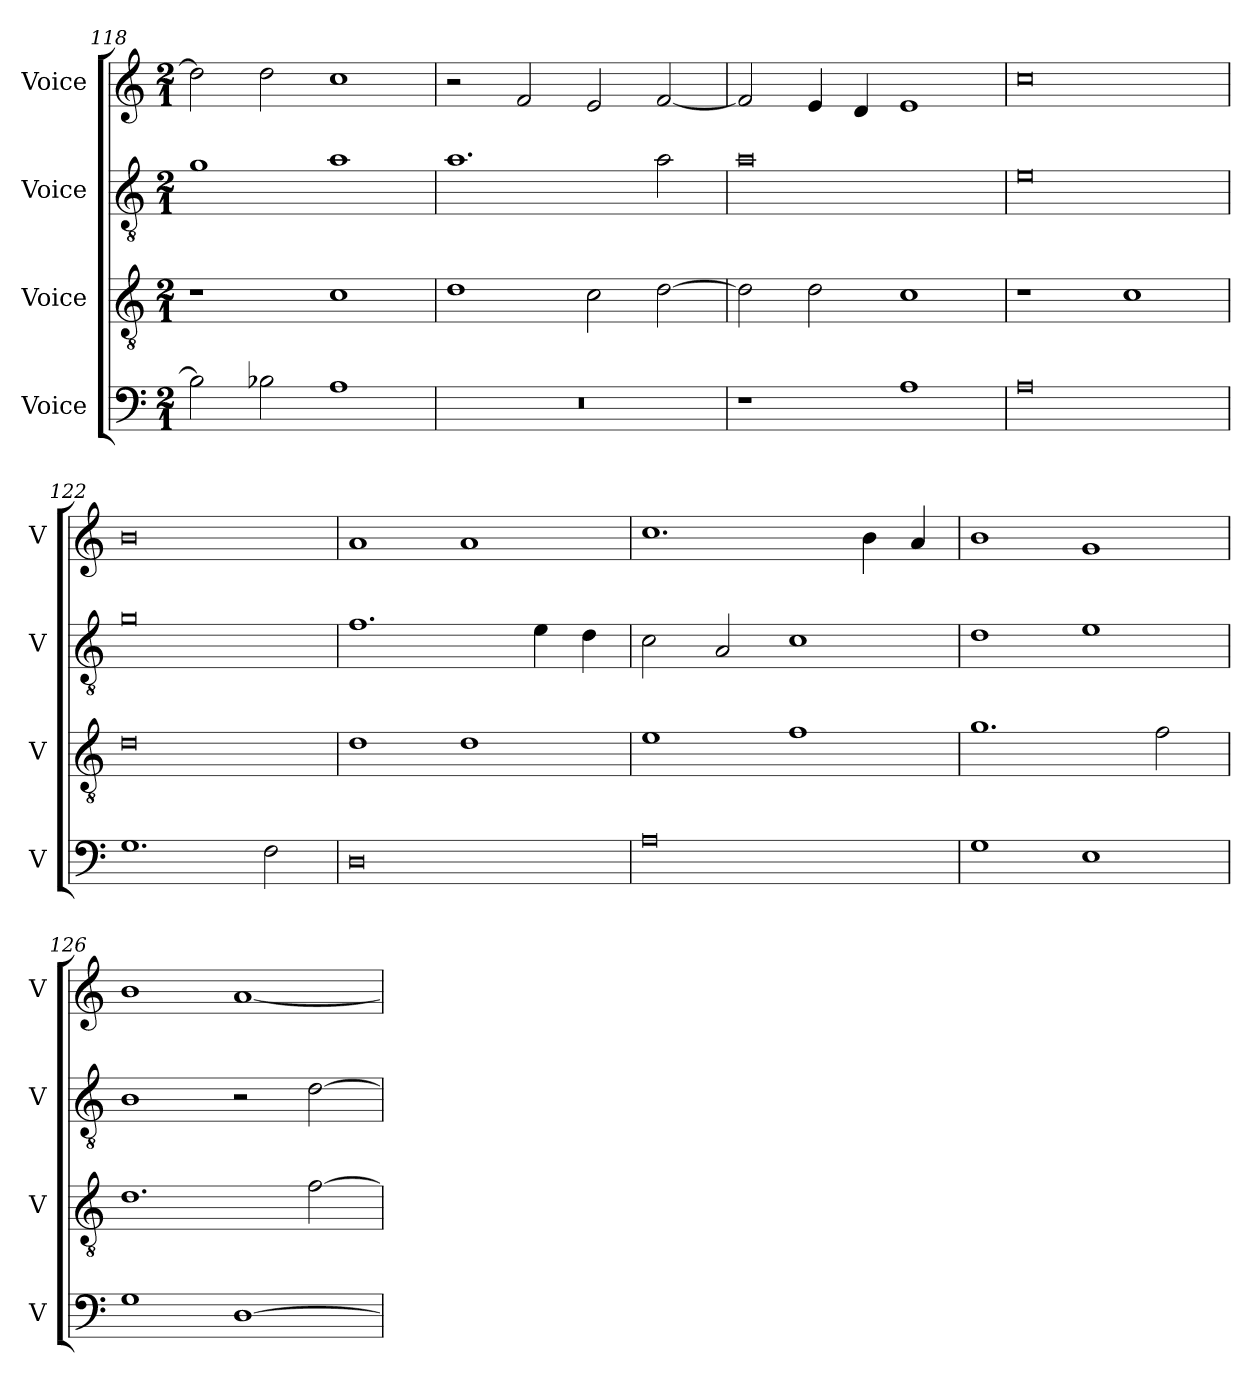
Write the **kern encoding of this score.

**kern	**kern	**kern	**kern
*part4	*part3	*part2	*part1
*staff4	*staff3	*staff2	*staff1
*I"Voice	*I"Voice	*I"Voice	*I"Voice
*I'V	*I'V	*I'V	*I'V
*clefF4	*clefGv2	*clefGv2	*clefG2
*k[]	*k[]	*k[]	*k[]
*M2/1	*M2/1	*M2/1	*M2/1
=118	=118	=118	=118
2B-\]	1r	1g	2dd\]
2B-X\	.	.	2dd\
1A	1c	1a	1cc
=119	=119	=119	=119
0r	1d	1.a	2r
.	.	.	2f/
.	2c\	.	2e/
.	[2d\	2a\	[2f/
=120	=120	=120	=120
1r	2d\]	0a	2f/]
.	2d\	.	4e/
.	.	.	4d/
1A	1c	.	1e
!!LO:LB:g=z
=121	=121	=121	=121
0A	1r	0e	0cc
.	1c	.	.
=122	=122	=122	=122
1.G	0d	0g	0b
2F\	.	.	.
=123	=123	=123	=123
0D	1d	1.f	1a
.	1d	.	1a
.	.	4e\	.
.	.	4d\	.
=124	=124	=124	=124
0A	1e	2c\	1.cc
.	.	2A/	.
.	1f	1c	.
.	.	.	4b\
.	.	.	4a/
!!LO:LB:g=z
=125	=125	=125	=125
1G	1.g	1d	1b
1E	.	1e	1g
.	2f\	.	.
=126	=126	=126	=126
1G	1.d	1B	1b
[1D	.	2r	[1a
.	[2f\	[2d\	.
=	=	=	=
*-	*-	*-	*-
